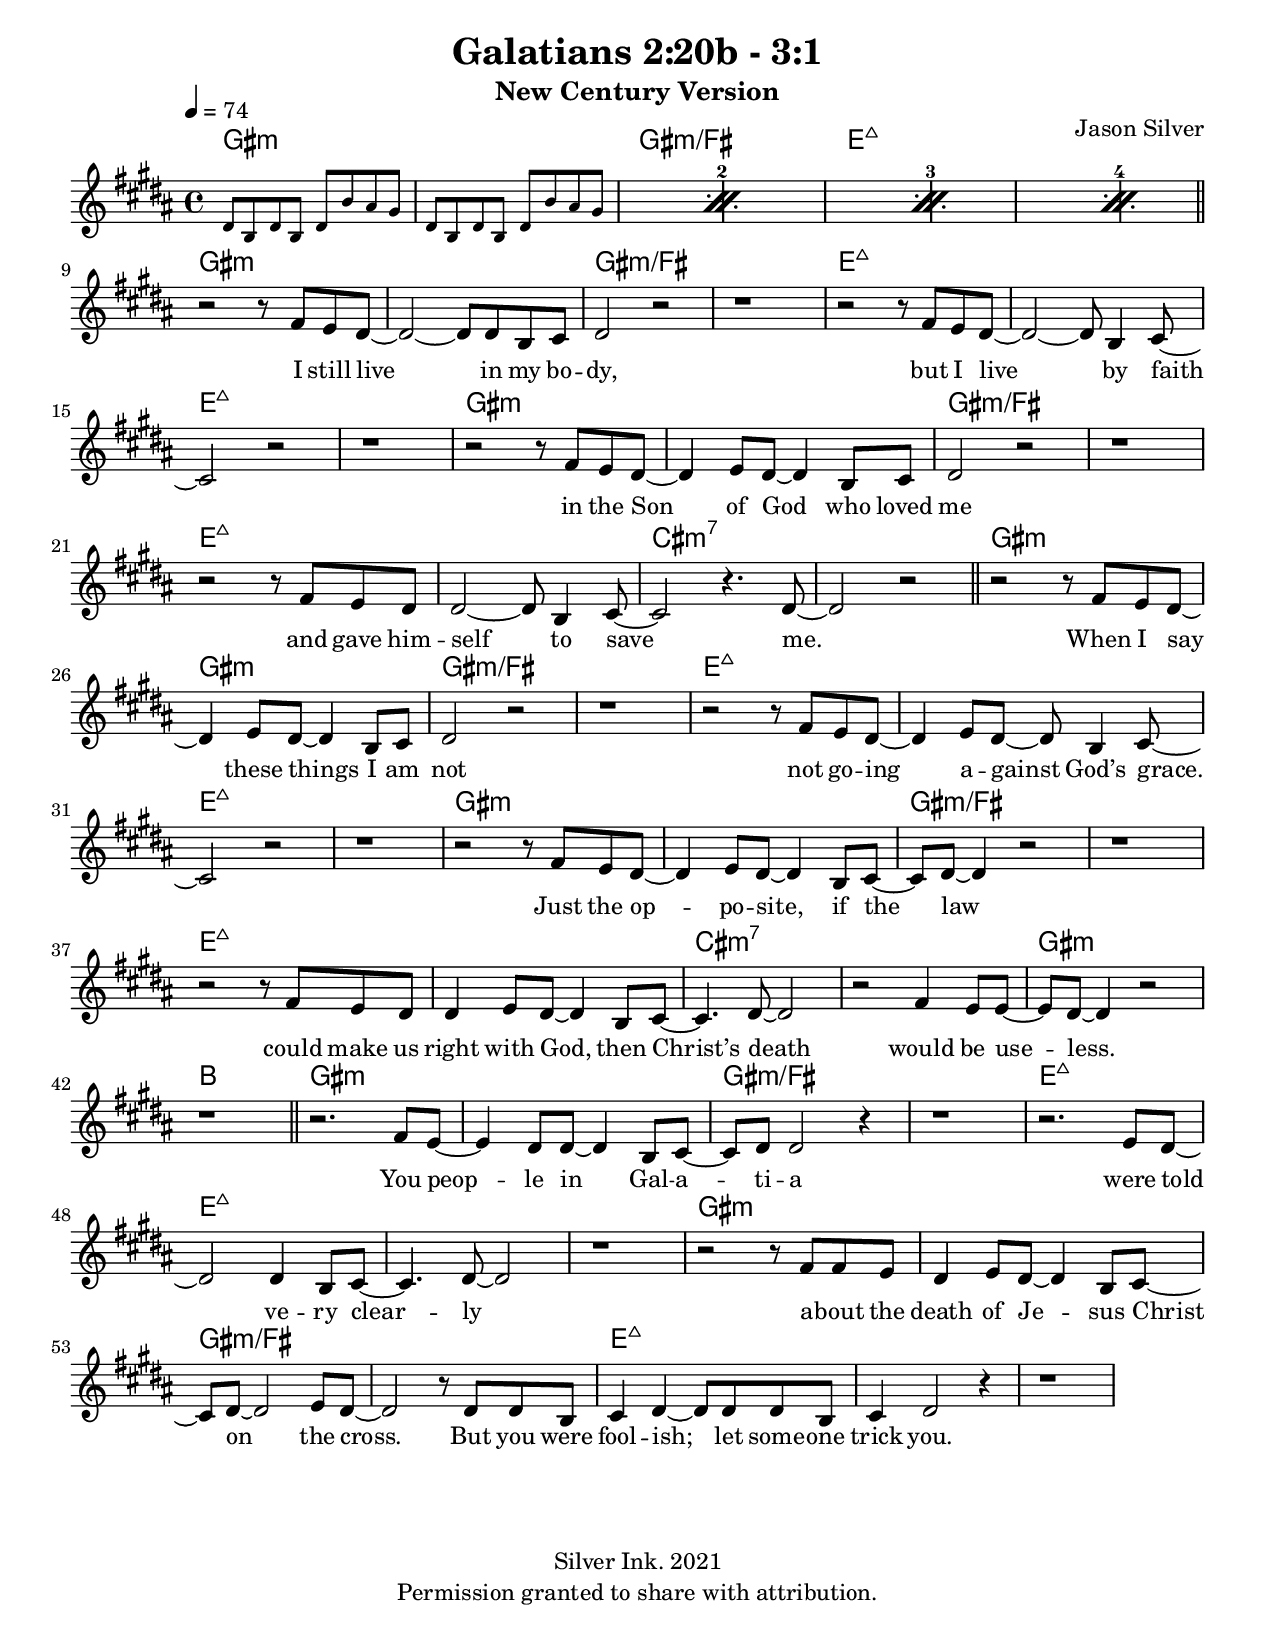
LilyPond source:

\language "english"
\version "2.18.2"
#(define (line-break-every-nth-engraver bars-per-line)
  (lambda (context)
     (make-engraver
       (acknowledgers ((paper-column-interface engraver grob source-engraver)
         (let ((current-bar (ly:context-property context 'currentBarNumber)))
           (if (= (remainder current-bar bars-per-line) 1)
               (if (eq? #t (ly:grob-property grob 'non-musical))
                   (set! (ly:grob-property grob 'line-break-permission) 'force)
                   (set! (ly:grob-property grob 'line-break-permission)
'())))))))))

\header {
  title = "Galatians 2:20b - 3:1"
  subtitle = "New Century Version"
  composer = "Jason Silver"
  poet = ""
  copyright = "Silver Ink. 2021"
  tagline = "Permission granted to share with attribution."
}
\paper {
  top-margin = #10
  bottom-margin = #4
  right-margin = #12
  left-margin = #12
  indent = #0
 	min-systems-per-page = 10 % this allows you to squish line spacing

  % the distance between two systems in the same score:
  system-system-spacing = #'((basic-distance . 4 ) (minimum-distance . .10) (padding . .6 ) (stretchability . 00))
  % the distance between the last system of a score and the first system of the score that follows it, when no (title or top-level) markup exists between them:
  score-system-spacing = #'((basic-distance . 0) (minimum-distance . 0) (padding . 0) (stretchability . 0))
  % the distance between a (title or top-level) markup and the system that follows it:
  markup-system-spacing = #'((basic-distance . 0) (padding . -5) (stretchability . 0))
  % the distance between the last system of a score and the (title or top-level) markup that follows it:
  score-markup-spacing = #'((basic-distance . 0) (padding . 0) (stretchability . 0))
  % the distance between two (title or top-level) markups:
  markup-markup-spacing = #'((basic-distance . 0) (padding . 0))
  % the distance from the top of the printable area (i.e. the bottom of the top margin) to the first system on a page, when there is no (title or top-level) markup between the two:
  top-system-spacing = #'((basic-distance . 0) (minimum-distance . 0) (padding . 0))
  % the distance from the top of the printable area (i.e. the bottom of the top margin) to the first (title or top-level) markup on a page, when there is no system between the two:
  top-markup-spacing = #'((basic-distance . 0) (minimum-distance . 0) (padding . 0))
  % the distance from the last system or top-level markup on a page to the bottom of the printable area (i.e. the top of the bottom margin):
  last-bottom-spacing = #'((basic-distance . 0 ) (minimum-distance . 0) (padding . 0) (stretchability . 0))

  paper-width = 21.59\cm
  paper-height = 27.94\cm
}
slashOn = {
  \override Rest #'stencil = #ly:percent-repeat-item-interface::beat-slash
  \override Rest #'thickness = #'0.48
  \override Rest #'slope = #'1.2
  \override Rest #'Y-offset = #'-.0
}
slashOff = {
  \revert Rest #'stencil
}
LyricFontSize = #.5
lyricNote = {
  % use \once \set melismaBusyProperties = #'(tieMelismaBusy) on the tie where the note sits
  \once \override Lyrics.LyricText.font-shape = #'italic
  \once \override Lyrics.LyricText.font-size = #.2
  \once \override LyricText.self-alignment-X = #LEFT
}
lyricNotePlacement = {
	\once \override NoteHead.stencil = #ly:text-interface::print
	\once \override NoteHead.text = \markup \musicglyph #"rests.2"
	\once  \hide Stem
}
sectionTitle = #(define-music-function
    (parser location theTitle)
    (string?)
    #{
    \mark \markup { \large \bold \concat { "            " #theTitle } }
    #}
)
textRepeats  = #(define-music-function
    (parser location theTitle)
    (string?)
    #{
    \once \override Score.RehearsalMark #'break-visibility = #'#(#t #t #f)
    \mark \markup { \right-align \small #theTitle }
    #}
)
GotoCoda = {
  \once \override Score.RehearsalMark #'break-visibility = #'#(#t #t #f)
  \mark \markup { \small \musicglyph #"scripts.coda" }
}
Coda = {
  \once \override Score.RehearsalMark #'break-visibility = #'#(#f #t #t)
  \mark \markup { \small \musicglyph #"scripts.coda" }
}
Segno = {
  \once \override Score.RehearsalMark #'break-visibility = #'#(#f #t #t)
  \mark \markup { \small \musicglyph #"scripts.segno" }
}
chExceptionMusic = {
  <c d e g>1-\markup { "2" } % notate as 1.2.3.5
  <c f g>1-\markup {"sus"}
  <c a d g>1-\markup { "m2" } % 1.6.2.
  <c e g d'>1-\markup { \super "add9" } % 1.3.5.9
  <c ef g d'>1-\markup { "m" \super "add9" } % 1.3.5.9
}
chExceptions = #(append (sequential-music-to-chord-exceptions chExceptionMusic #t) ignatzekExceptions)
chordNames = \chordmode {
	\set chordNameExceptions = #chExceptions
	\set chordChanges = ##t % ##t(true) or ##f(false)
	\set Staff.midiInstrument = #"string ensemble 1"
  gs1:m gs:m gs:m/fs gs:m/fs e:maj7 e:maj7 e:maj7 e:maj7
  gs1:m gs:m gs:m/fs gs:m/fs e:maj7 e:maj7 e:maj7 e:maj7
  gs1:m gs:m gs:m/fs gs:m/fs e:maj7 e:maj7 cs:m7 cs:m7
  gs1:m gs:m gs:m/fs gs:m/fs e:maj7 e:maj7 e:maj7 e:maj7
  gs1:m gs:m gs:m/fs gs:m/fs e:maj7 e:maj7 cs:m7 cs:m7 gs:m b
  gs1:m gs:m gs:m/fs gs:m/fs e:maj7 e:maj7 e:maj7 e:maj7
  gs1:m gs:m gs:m/fs gs:m/fs e:maj7 e:maj7 e:maj7 e:maj7 

}
melody = \relative c'{
  %           \set melismaBusyProperties = #'()
  \time 4/4
	\key gs  \minor
	\clef treble
	\tempo 4 = 74
  \override Score.MetronomeMark.padding = #3
  \tiny
  \set countPercentRepeats = ##t
  \repeat percent 4 { ds8 b ds b ds b' as gs | ds8 b ds b ds b' as gs }
  \bar "||" 
  \normalsize
  r2 r8 fs e ds~ds2~ds8 ds b cs ds2 r2 | r1 | r2 r8 fs e ds~ds2~ds8 b4 cs8~cs2 r2 r1
  r2 r8 fs e ds~ds4 e8 ds~ds4 b8 cs ds2 r2 | r1 | r2 r8 fs e ds ds2~ds8 b4 cs8~cs2 r4. ds8~ds2 r2 
  \bar "||" 
  r2 r8 fs e ds~ds4 e8 ds~ds4 b8 cs ds2 r2 | r1 | r2 r8 fs e ds~ds4 e8 ds~ds b4 cs8~cs2 r2 r1
  r2 r8 fs e ds~ds4 e8 ds~ds4 b8 cs~cs ds~ds4 r2 | r1 | r2 r8 fs e ds ds4 e8 ds~ds4 b8 cs8~cs4. ds8~ds2
  r2 fs4 e8 e~ e ds~ds4 r2 |  r1 
  \bar "||"
  r2. fs8 e~e4 ds8 ds~ds4 b8 cs~cs ds ds2 r4 | r1 | r2. e8 ds~ds2 ds4 b8 cs~cs4. ds8~ds2 r1 
  r2 r8 fs fs e ds4 e8 ds~ds4 b8 cs~cs ds~ds2 e8 ds~ds2 r8 ds ds b cs4 ds4~ds8 ds8 ds b cs4 ds2 r4 | r1

}
nothing = \lyricmode {}
verseone = \lyricmode {
  \override LyricText #'font-size = \LyricFontSize
  _ _ _ _ _ _ _ _ _ _ _ _ _ _ _ _
  I still live in my bo -- dy, 
  but I live by faith 
  in the Son of God who loved me 
  and gave him -- self to save me.
  When I say these things I am not
  not go -- ing a -- gainst God’s grace. 
  Just the op -- po -- site, if the law could make us right with God, 
  then Christ’s death would be use -- less. 

  You peop -- le in Gal -- a -- ti -- a 
  were told ve -- ry clear -- ly 
  a -- bout the death of Je -- sus Christ on the cross. 
  But you were fool -- ish; let some -- one trick you.
}
versetwo = \lyricmode {
_ _ _ _ _ _ _ _ _ _ _ _ _ _
	\override LyricText #'font-size = \LyricFontSize
  _ _ \set stanza = "2."
}
versethree = \lyricmode {
	\override LyricText #'font-size = \LyricFontSize
	\set stanza = "3."
}
versefour = \lyricmode {
	\override LyricText #'font-size = \LyricFontSize
	\set stanza = "3."
}
versefive = \lyricmode {
	\override LyricText #'font-size = \LyricFontSize
	\set stanza = "4."
}
versesix = \lyricmode {
	\override LyricText #'font-size = \LyricFontSize
}
verseseven = \lyricmode {
	\override LyricText #'font-size = \LyricFontSize
}
verseeight = \lyricmode {
}
\score {
	<<
		\new ChordNames  {
			\chordNames
		}
		\new Staff
		<<
			\new Voice = "one" {
				\melody
			}
			\addlyrics {
				\verseone
			}
			\addlyrics {
				\versetwo
			}
			\addlyrics {
				\versethree
			}
			\addlyrics {
				\versefour
			}
			\addlyrics {
				\versefive
			}
			\addlyrics {
				\versesix
			}
			\addlyrics {
				\verseseven
			}
			\addlyrics {
				\verseeight
			}
			>>
	>>
	\layout {
		#(layout-set-staff-size 20)
		\context {
			\Score
			% \override NonMusicalPaperColumn #'line-break-permission = ##f
			%\consists #(line-break-every-nth-engraver 4)
		}
	}
	\midi { }
}